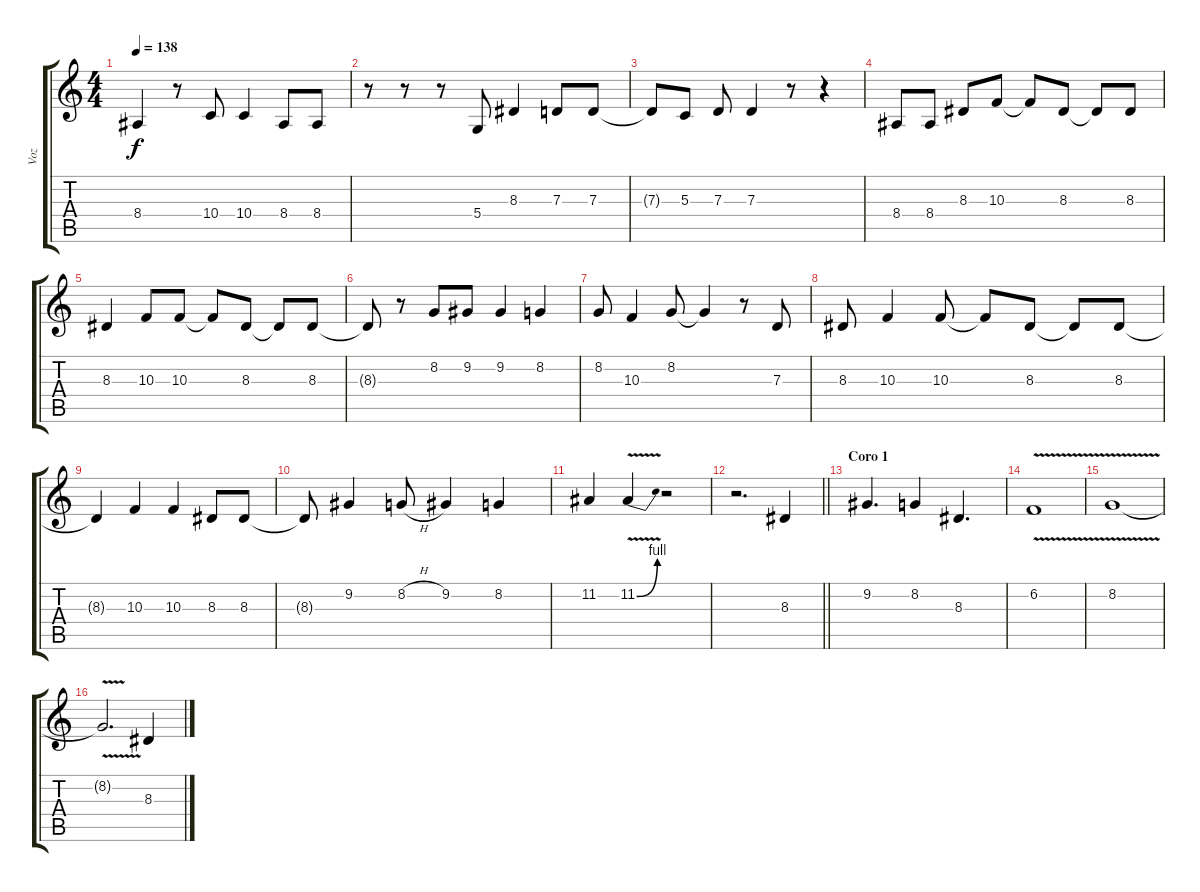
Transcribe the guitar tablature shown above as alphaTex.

\track ("Voz" "Voz") {instrument altosax}
\staff {score tabs}
\tuning (E4 B3 G3 D3 A2 E2) {hide}
\ts (4 4)
\tempo 138
\clef g2
\ks c
8.4.4{dy f} r.8 10.4.8 10.4.4 8.4.8 8.4.8 |
r.8 r.8 r.8 5.4.8 8.3.4 7.3.8 7.3.8 |
7.3{t}.8 5.3.8 7.3.8 7.3.4 r.8 r.4 |
8.4.8 8.4.8 8.3.8 10.3.8 10.3{t}.8 8.3.8 8.3{t}.8 8.3.8 |
8.3.4 10.3.8 10.3.8 10.3{t}.8 8.3.8 8.3{t}.8 8.3.8 |
8.3{t}.8 r.8 8.2.8 9.2.8 9.2.4 8.2.4 |
8.2.8 10.3.4 8.2.8 8.2{t}.4 r.8 7.3.8 |
8.3.8 10.3.4 10.3.8 10.3{t}.8 8.3.8 8.3{t}.8 8.3.8 |
8.3{t}.4 10.3.4 10.3.4 8.3.8 8.3.8 |
8.3{t}.8 9.2.4 8.2{h}.8 9.2.4 8.2.4 |
11.2.4 11.2{be (bend 0 0 60 4) v}.4 r.2 |
\barLineRight lightlight
r.2{d} 8.3.4 |
\section ("" "Coro 1")
9.2.4{d} 8.2.4 8.3.4{d} |
6.2{v}.1 |
8.2{v}.1 |
8.2{t}.2{d} 8.3.4
